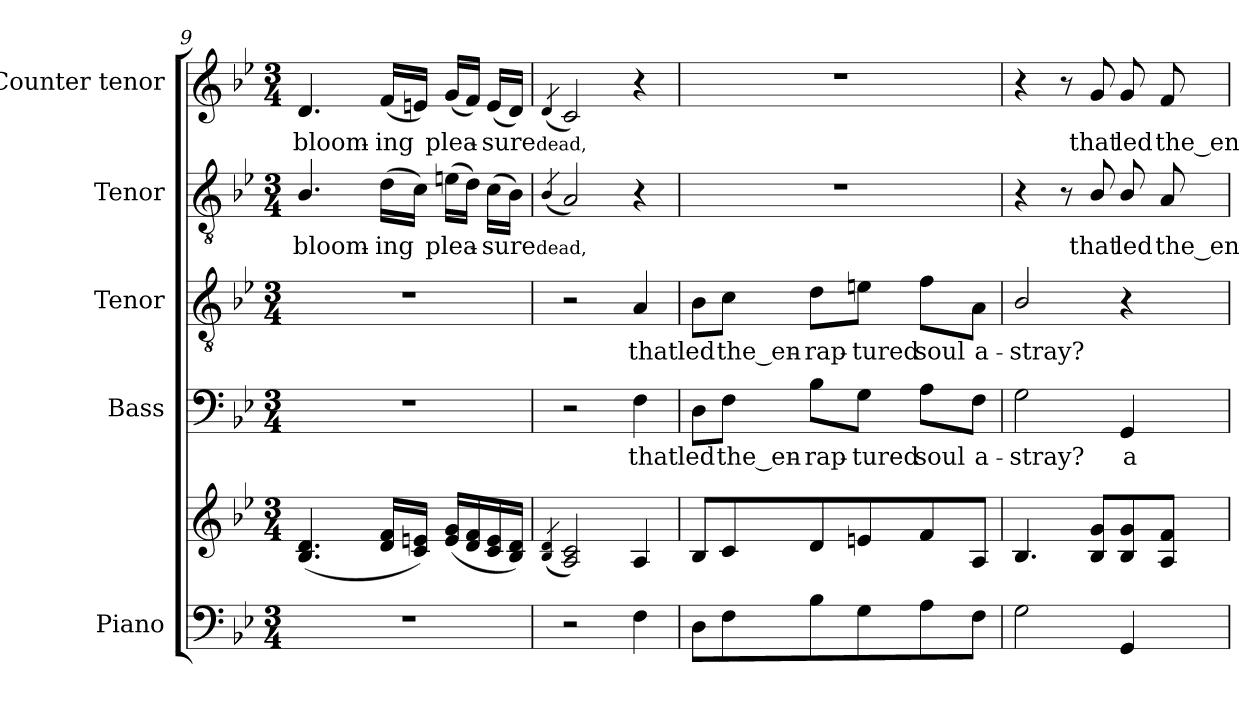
**kern	**kern	**kern	**text	**kern	**text	**kern	**text	**kern	**text
*part5	*part5	*part4	*part4	*part3	*part3	*part2	*part2	*part1	*part1
*staff6	*staff5	*staff4	*staff4	*staff3	*staff3	*staff2	*staff2	*staff1	*staff1
*I"Piano	*	*I"Bass	*	*I"Tenor	*	*I"Tenor	*	*I"Counter tenor	*
*I'Pno.	*	*I'B.	*	*I'T.	*	*I'T.	*	*	*
!!LO:PB:g=z
*clefF4	*clefG2	*clefF4	*	*clefGv2	*	*clefGv2	*	*clefG2	*
*	*	*	*	*ITrd7c12	*	*ITrd7c12	*	*	*
*k[b-e-]	*k[b-e-]	*k[b-e-]	*	*k[b-e-]	*	*k[b-e-]	*	*k[b-e-]	*
*B-:	*B-:	*B-:	*	*B-:	*	*B-:	*	*B-:	*
*M3/4	*M3/4	*M3/4	*	*M3/4	*	*M3/4	*	*M3/4	*
=9	=9	=9	=9	=9	=9	=9	=9	=9	=9
!LO:N:vis=1	!	!LO:N:vis=1	!	!LO:N:vis=1	!	!	!	!	!
!	!	!	!	!	!	!	!LO:LY:b:color=#000000	!	!
!	!	!	!	!	!	!	!	!	!LO:LY:b:color=#000000
2.r	(4.B-i/ 4.di	2.r	.	2.r	.	4.BB-i/	bloom-	4.di/	bloom-
!	!	!	!	!	!	!	!LO:LY:b:color=#000000	!	!
!	!	!	!	!	!	!	!	!	!LO:LY:b:color=#000000
.	16di/ 16fiLL	.	.	.	.	(16Di\LL	-ing	(16fi/LL	-ing
.	16ci/ 16eniJJ)	.	.	.	.	16Ci\JJ)	.	16eni/JJ)	.
!	!	!	!	!	!	!	!LO:LY:b:color=#000000	!	!
!	!	!	!	!	!	!	!	!	!LO:LY:b:color=#000000
.	(16ei/ 16giLL	.	.	.	.	(16Eni\LL	plea-	(16gi/LL	plea-
.	16di/ 16fi	.	.	.	.	16Di\JJ)	.	16fi/JJ)	.
!	!	!	!	!	!	!	!LO:LY:b:color=#000000	!	!
!	!	!	!	!	!	!	!	!	!LO:LY:b:color=#000000
.	16ci/ 16ei	.	.	.	.	(16Ci\LL	-sure	(16ei/LL	-sure
.	16B-i/ 16diJJ)	.	.	.	.	16BB-i\JJ)	.	16di/JJ)	.
=10	=10	=10	=10	=10	=10	=10	=10	=10	=10
!	!	!	!	!	!	!	!	!	!LO:LY:b:color=#000000
!	!	!	!	!	!	!	!LO:LY:b:color=#000000	!	!
.	(4qB-i/ 4qdi	.	.	.	.	(4qBB-i/	dead,	(4qdi/	dead,
2r	2Ai/ 2ci)	2r	.	2r	.	2AAi/)	.	2ci/)	.
!	!	!	!LO:LY:b:color=#000000	!	!	!	!	!	!
!	!	!	!	!	!LO:LY:b:color=#000000	!	!	!	!
4Fi\	4Ai/	4Fi\	that	4AAi/	that	4r	.	4r	.
=11	=11	=11	=11	=11	=11	=11	=11	=11	=11
!	!	!	!LO:LY:b:color=#000000	!	!	!	!	!	!
!	!	!	!	!	!LO:LY:b:color=#000000	!LO:N:vis=1	!	!LO:N:vis=1	!
8Di\L	8B-i/L	8Di\L	led	8BB-i\L	led	2.r	.	2.r	.
!	!	!	!LO:LY:b:color=#000000	!	!	!	!	!	!
!	!	!	!	!	!LO:LY:b:color=#000000	!	!	!	!
8Fi\	8ci/	8Fi\J	the_en-	8Ci\J	the_en-	.	.	.	.
!	!	!	!LO:LY:b:color=#000000	!	!	!	!	!	!
!	!	!	!	!	!LO:LY:b:color=#000000	!	!	!	!
8B-i\	8di/	8B-i\L	-rap-	8Di\L	-rap-	.	.	.	.
!	!	!	!LO:LY:b:color=#000000	!	!	!	!	!	!
!	!	!	!	!	!LO:LY:b:color=#000000	!	!	!	!
8Gi\	8eni/	8Gi\J	-tured	8Eni\J	-tured	.	.	.	.
!	!	!	!LO:LY:b:color=#000000	!	!	!	!	!	!
!	!	!	!	!	!LO:LY:b:color=#000000	!	!	!	!
8Ai\	8fi/	8Ai\L	soul	8Fi\L	soul	.	.	.	.
!	!	!	!LO:LY:b:color=#000000	!	!	!	!	!	!
!	!	!	!	!	!LO:LY:b:color=#000000	!	!	!	!
8Fi\J	8Ai/J	8Fi\J	a-	8AAi\J	a-	.	.	.	.
!!LO:LB:g=z
=12	=12	=12	=12	=12	=12	=12	=12	=12	=12
!	!	!	!LO:LY:b:color=#000000	!	!	!	!	!	!
!	!	!	!	!	!LO:LY:b:color=#000000	!	!	!	!
2Gi\	4.B-i/	2Gi\	-stray?	2BB-i/	-stray?	4r	.	4r	.
.	.	.	.	.	.	8r	.	8r	.
!	!	!	!	!	!	!	!LO:LY:b:color=#000000	!	!
!	!	!	!	!	!	!	!	!	!LO:LY:b:color=#000000
.	8B-i/ 8giL	.	.	.	.	8BB-i/	that	8gi/	that
!	!	!	!LO:LY:b:color=#000000	!	!	!	!	!	!
!	!	!	!	!	!	!	!LO:LY:b:color=#000000	!	!
!	!	!	!	!	!	!	!	!	!LO:LY:b:color=#000000
4GGi/	8B-i/ 8gi	4GGi/	a-	4r	.	8BB-i/	led	8gi/	led
!	!	!	!	!	!	!	!LO:LY:b:color=#000000	!	!
!	!	!	!	!	!	!	!	!	!LO:LY:b:color=#000000
.	8Ai/ 8fiJ	.	.	.	.	8AAi/	the_en-	8fi/	the_en-
=	=	=	=	=	=	=	=	=	=
*-	*-	*-	*-	*-	*-	*-	*-	*-	*-
